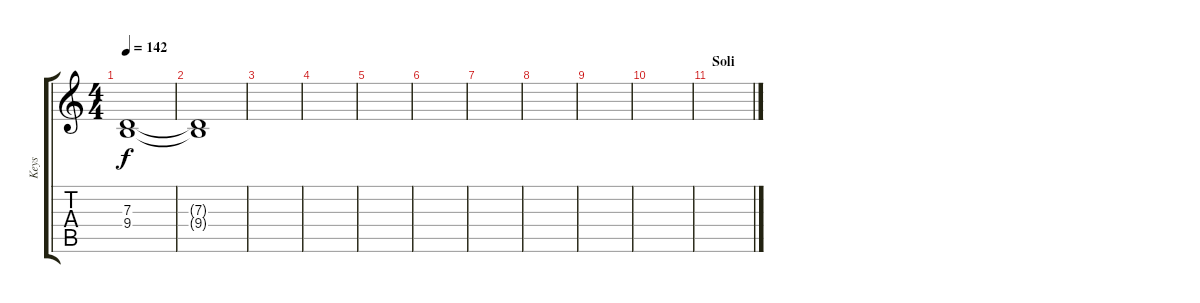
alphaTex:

\track ("Keys" "Keys") {instrument stringensemble1}
\staff {score tabs}
\tuning (E4 B3 G3 D3 A2 E2) {hide}
\ts (4 4)
\tempo 142
\clef g2
\ks c
(7.3 9.4).1{dy f} |
(7.3{t} 9.4{t}).1 |
|
|
|
|
|
|
|
|
\section ("" "Soli")
